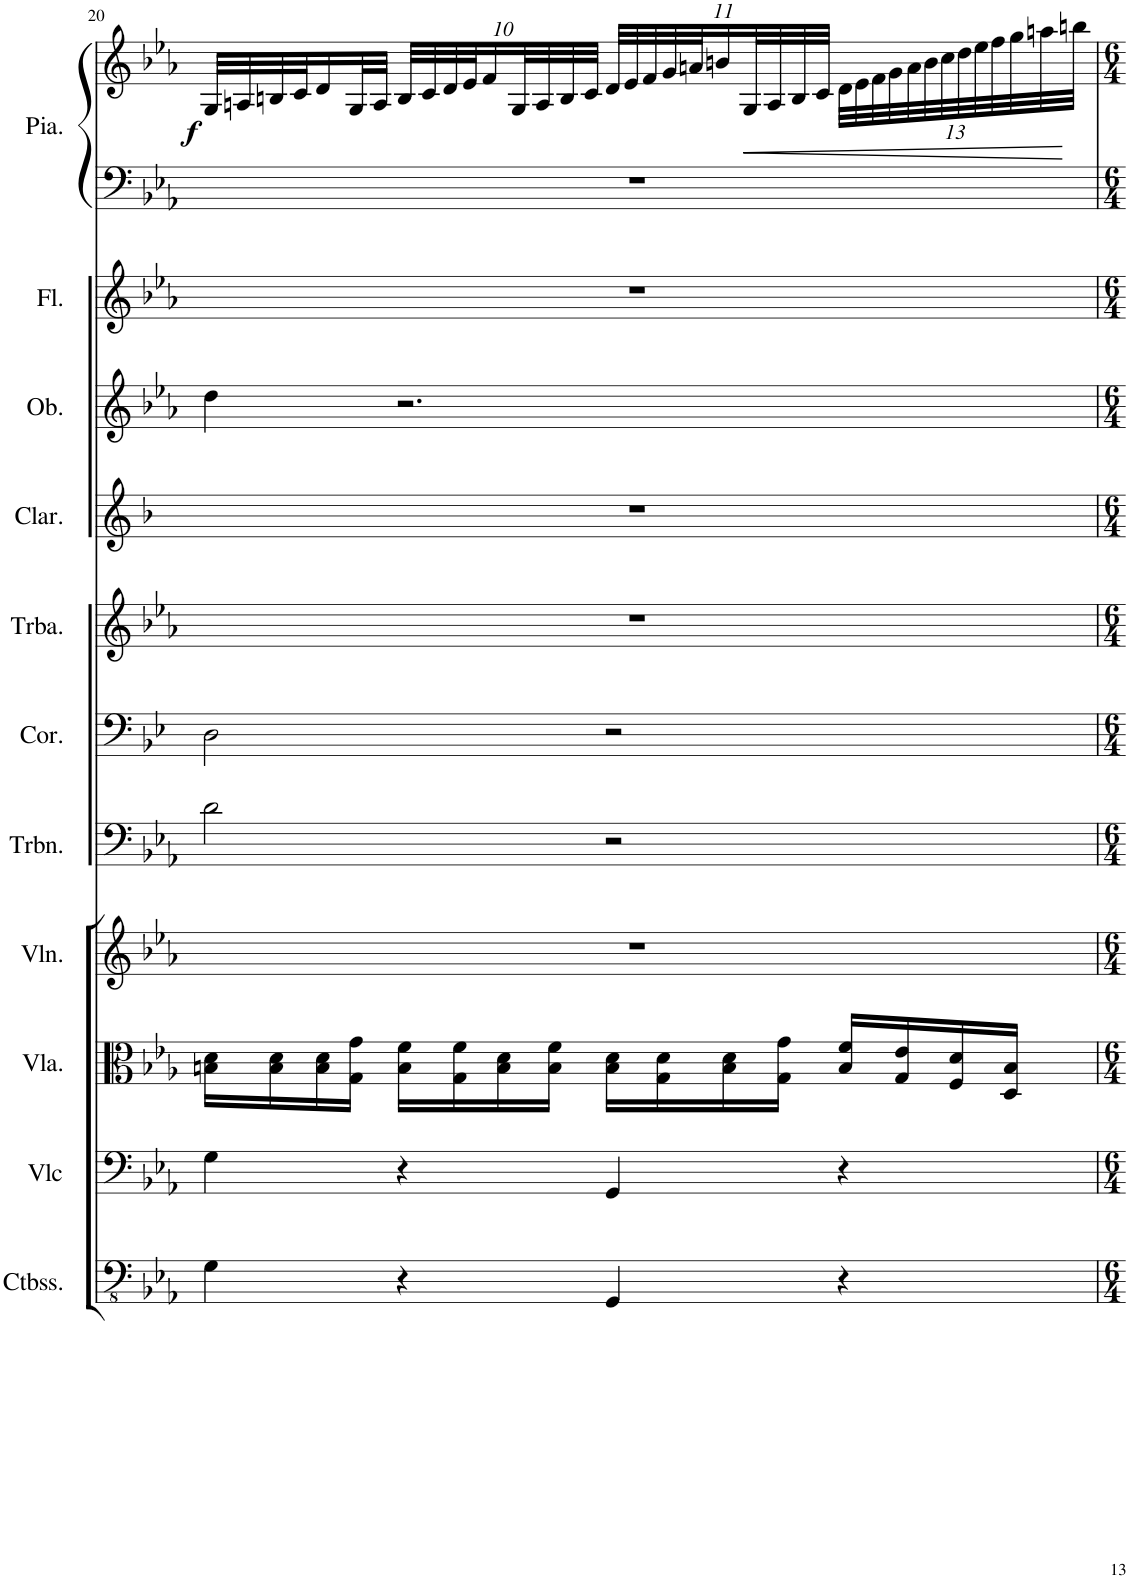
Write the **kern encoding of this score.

**kern	**kern	**kern	**kern	**kern	**kern	**kern	**kern	**kern	**kern	**kern	**kern	**dynam
*part11	*part10	*part9	*part8	*part7	*part6	*part5	*part4	*part3	*part2	*part1	*part1	*part1
*staff12	*staff11	*staff10	*staff9	*staff8	*staff7	*staff6	*staff5	*staff4	*staff3	*staff2	*staff1	*staff1/2
*I"Contrabbasso	*I"Violoncello	*I"Viola	*I"Violino	*I"Trombone in Mib	*I"Corno in Fa	*I"Tromba in Do	*I"Clarinetto in Sib	*I"Oboi	*I"Flauti	*I"Pianoforte	*	*
*I'Ctbss.	*I'Vlc	*I'Vla.	*I'Vln.	*I'Trbn.	*I'Cor.	*I'Trba.	*I'Clar.	*I'Ob.	*I'Fl.	*I'Pia.	*	*
!!LO:PB:g=z
*clefFv4	*clefF4	*clefC3	*clefG2	*clefF4	*clefF4	*clefG2	*clefG2	*clefG2	*clefG2	*clefF4	*clefG2	*
*Trd7c12	*	*	*	*	*Trd4c7	*Trd1c2	*Trd1c2	*	*	*	*	*
*k[b-e-a-]	*k[b-e-a-]	*k[b-e-a-]	*k[b-e-a-]	*k[b-e-a-]	*k[b-e-]	*k[b-e-a-]	*k[b-]	*k[b-e-a-]	*k[b-e-a-]	*k[b-e-a-]	*k[b-e-a-]	*
*M4/4	*M4/4	*M4/4	*M4/4	*M4/4	*M4/4	*M4/4	*M4/4	*M4/4	*M4/4	*M4/4	*M4/4	*
=20	=20	=20	=20	=20	=20	=20	=20	=20	=20	=20	=20	=20
!	!	!	!	!	!	!	!	!	!	!	!	!LO:DY:b
4GG\	4G\	16Bn\ 16d\LL	1r	2d\	2D\	1r	1r	4dd\	1r	1r	32G/LLL	f
.	.	.	.	.	.	.	.	.	.	.	32An/	.
.	.	16B\ 16d\	.	.	.	.	.	.	.	.	32Bn/	.
.	.	.	.	.	.	.	.	.	.	.	32c/J	.
.	.	16B\ 16d\	.	.	.	.	.	.	.	.	16d/	.
.	.	16G\ 16g\JJ	.	.	.	.	.	.	.	.	32G/L	.
.	.	.	.	.	.	.	.	.	.	.	32A/JJJ	.
*	*	*	*	*	*	*	*	*	*	*	*Xbrackettup	*
4r	4r	16B\ 16f\LL	.	.	.	.	.	2.r	.	.	40B/LLL	.
.	.	.	.	.	.	.	.	.	.	.	40c/	.
.	.	.	.	.	.	.	.	.	.	.	40d/	.
.	.	16G\ 16f\	.	.	.	.	.	.	.	.	.	.
.	.	.	.	.	.	.	.	.	.	.	40e-/J	.
.	.	.	.	.	.	.	.	.	.	.	20f/	.
.	.	16B\ 16d\	.	.	.	.	.	.	.	.	.	.
.	.	.	.	.	.	.	.	.	.	.	40G/L	.
.	.	.	.	.	.	.	.	.	.	.	40A/	.
.	.	16B\ 16f\JJ	.	.	.	.	.	.	.	.	.	.
.	.	.	.	.	.	.	.	.	.	.	40B/	.
.	.	.	.	.	.	.	.	.	.	.	40c/JJJ	.
4GGG/	4GG/	16B\ 16d\LL	.	2r	2r	.	.	.	.	.	44d/LLL	.
.	.	.	.	.	.	.	.	.	.	.	44e-/	.
.	.	.	.	.	.	.	.	.	.	.	44f/	.
.	.	16G\ 16d\	.	.	.	.	.	.	.	.	.	.
.	.	.	.	.	.	.	.	.	.	.	44g/	.
.	.	.	.	.	.	.	.	.	.	.	44an/J	.
.	.	.	.	.	.	.	.	.	.	.	22bn/	.
.	.	16B\ 16d\	.	.	.	.	.	.	.	.	.	.
!	!	!	!	!	!	!	!	!	!	!	!	!LO:HP:b
.	.	.	.	.	.	.	.	.	.	.	44G/L	<
.	.	.	.	.	.	.	.	.	.	.	44A/	.
.	.	16G\ 16g\JJ	.	.	.	.	.	.	.	.	.	.
.	.	.	.	.	.	.	.	.	.	.	44B/	.
.	.	.	.	.	.	.	.	.	.	.	44c/JJJ	.
4r	4r	16B/ 16f/LL	.	.	.	.	.	.	.	.	52d\LLL	.
.	.	.	.	.	.	.	.	.	.	.	52e-\	.
.	.	.	.	.	.	.	.	.	.	.	52f\	.
.	.	.	.	.	.	.	.	.	.	.	52g\	.
.	.	16G/ 16e-/	.	.	.	.	.	.	.	.	.	.
.	.	.	.	.	.	.	.	.	.	.	52a\	.
.	.	.	.	.	.	.	.	.	.	.	52b\	.
.	.	.	.	.	.	.	.	.	.	.	52cc\	.
.	.	16F/ 16d/	.	.	.	.	.	.	.	.	.	.
.	.	.	.	.	.	.	.	.	.	.	52dd\	.
.	.	.	.	.	.	.	.	.	.	.	52ee-\	.
.	.	.	.	.	.	.	.	.	.	.	52ff\	.
.	.	16D/ 16B/JJ	.	.	.	.	.	.	.	.	.	.
.	.	.	.	.	.	.	.	.	.	.	52gg\	.
.	.	.	.	.	.	.	.	.	.	.	52aan\	.
.	.	.	.	.	.	.	.	.	.	.	52bbn\JJJ	[
=	=	=	=	=	=	=	=	=	=	=	=	=
*-	*-	*-	*-	*-	*-	*-	*-	*-	*-	*-	*-	*-
